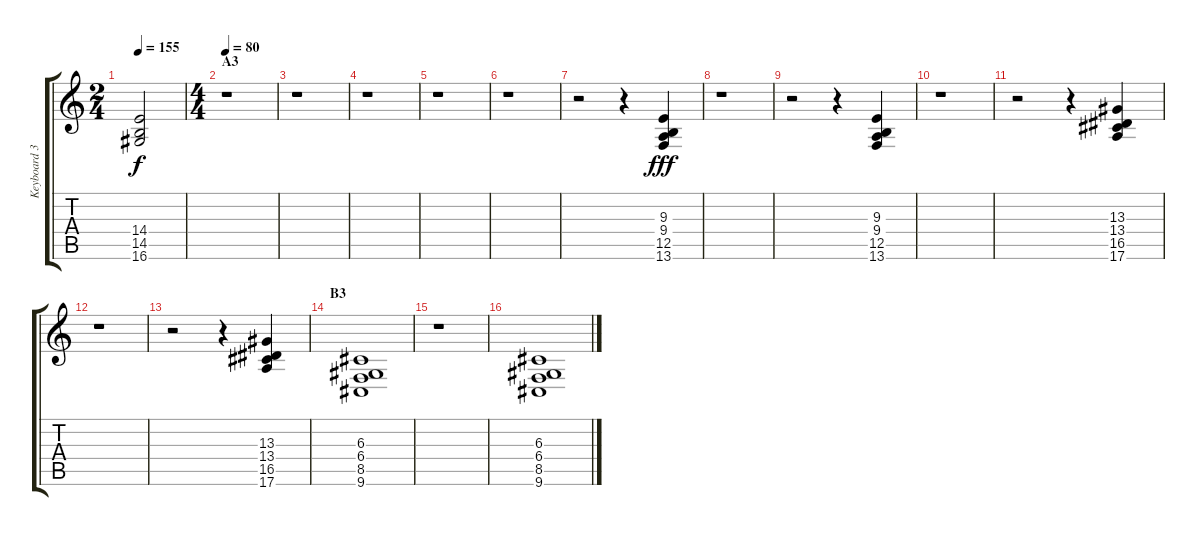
\track ("Keyboard 3" "Keyboard 3") {instrument stringensemble1}
\staff {score tabs}
\tuning (E4 B3 G3 D3 A2 E2) {hide}
\ts (2 4)
\tempo 155
\clef g2
\ks c
(14.4 14.5 16.6).2{dy f} |
\ts (4 4)
\section ("" "A3")
\tempo 80
r.1 |
r.1 |
r.1 |
r.1 |
r.1 |
r.2 r.4 (9.3 9.4 12.5 13.6).4{dy fff} |
r.1 |
r.2 r.4 (9.3 9.4 12.5 13.6).4 |
r.1 |
r.2 r.4 (13.3 13.4 16.5 17.6).4 |
r.1 |
r.2 r.4 (13.3 13.4 16.5 17.6).4 |
\section ("" "B3")
(6.3 6.4 8.5 9.6).1 |
r.1 |
(6.3 6.4 8.5 9.6).1
